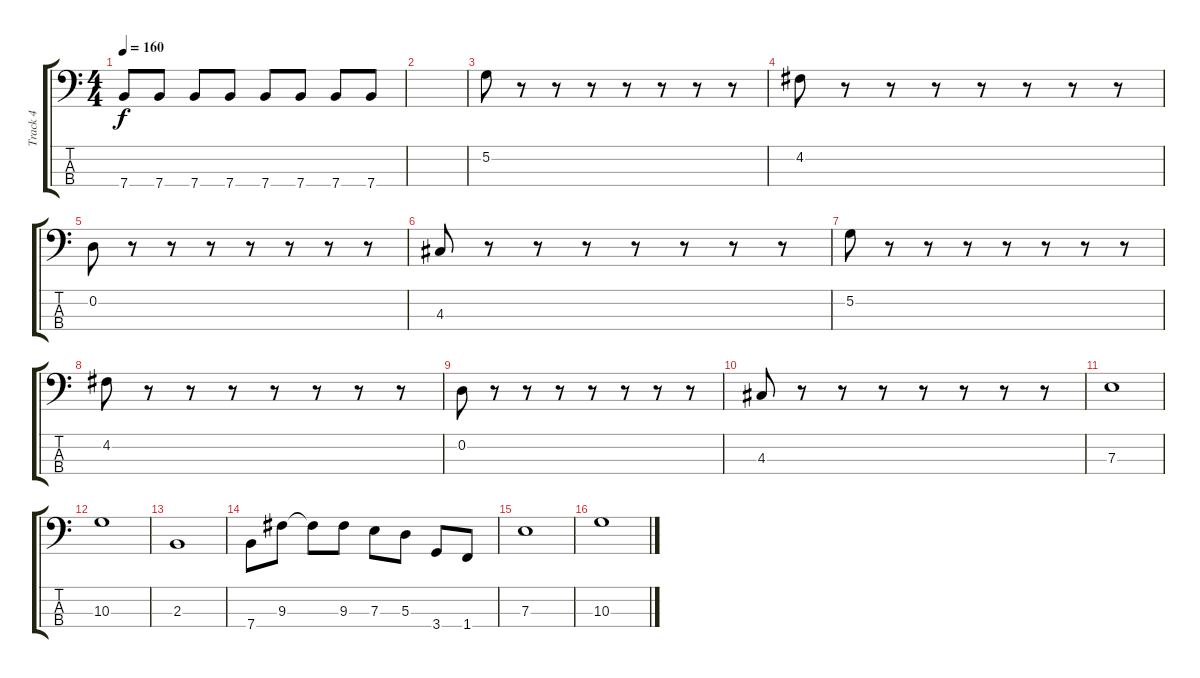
\track ("Track 4" "Track 4") {instrument electricbassfinger}
\staff {score tabs}
\tuning (G2 D2 A1 E1) {hide}
\ts (4 4)
\tempo 160
\clef f4
\ks c
7.4.8{dy f} 7.4.8 7.4.8 7.4.8 7.4.8 7.4.8 7.4.8 7.4.8 |
|
5.2.8 r.8 r.8 r.8 r.8 r.8 r.8 r.8 |
4.2.8 r.8 r.8 r.8 r.8 r.8 r.8 r.8 |
0.2.8 r.8 r.8 r.8 r.8 r.8 r.8 r.8 |
4.3.8 r.8 r.8 r.8 r.8 r.8 r.8 r.8 |
5.2.8 r.8 r.8 r.8 r.8 r.8 r.8 r.8 |
4.2.8 r.8 r.8 r.8 r.8 r.8 r.8 r.8 |
0.2.8 r.8 r.8 r.8 r.8 r.8 r.8 r.8 |
4.3.8 r.8 r.8 r.8 r.8 r.8 r.8 r.8 |
7.3.1 |
10.3.1 |
2.3.1 |
7.4.8 9.3.8 9.3{t}.8 9.3.8 7.3.8 5.3.8 3.4.8 1.4.8 |
7.3.1 |
10.3.1
